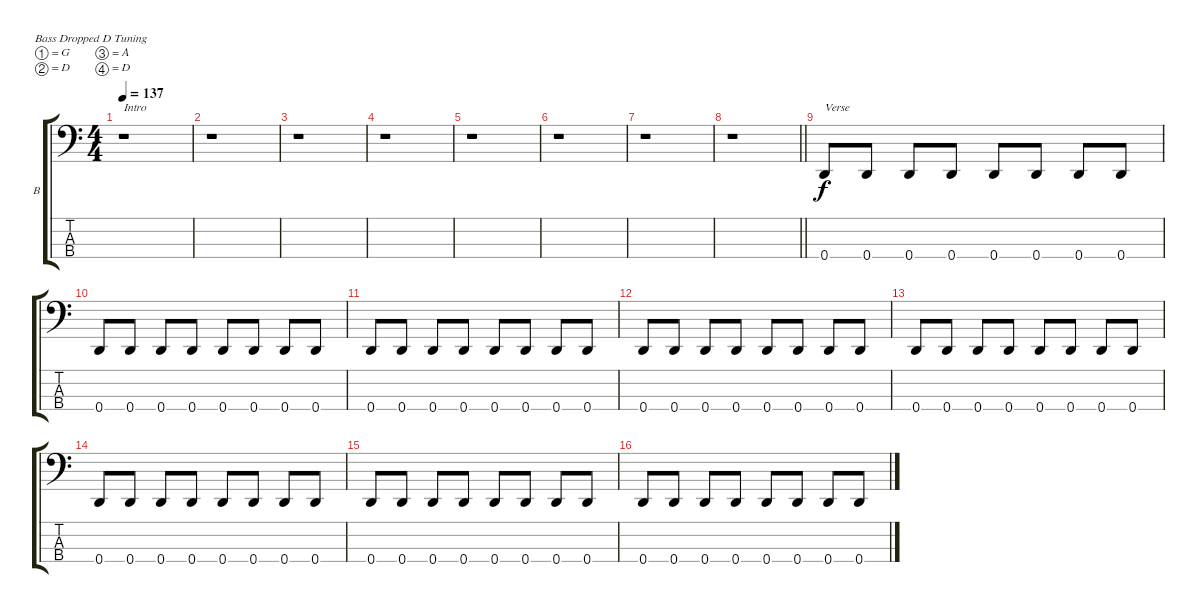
\defaultSystemsLayout 4
\bracketExtendMode groupsimilarinstruments
\firstSystemTrackNameOrientation horizontal
\otherSystemsTrackNameOrientation horizontal
\track ("Bass" "B") {instrument electricbassfinger}
\staff {score tabs}
\tuning (G2 D2 A1 D1)
\ts (4 4)
\tempo 137
\clef f4
\scale
0.485477
\ks c
r.1{txt "Intro" dy f instrument electricbassfinger} |
\scale
0.257261 r.1 |
\scale
0.257261 r.1 |
\scale
0.333333 r.1 |
\scale
0.333333 r.1 |
\scale
0.333333 r.1 |
\scale
0.333333 r.1 |
\scale
0.333333
\barLineRight lightlight
r.1 |
\scale
0.333333 0.4.8{txt "Verse"} 0.4.8 0.4.8 0.4.8 0.4.8 0.4.8 0.4.8 0.4.8 |
\scale
0.333333 0.4.8 0.4.8 0.4.8 0.4.8 0.4.8 0.4.8 0.4.8 0.4.8 |
\scale
0.333333 0.4.8 0.4.8 0.4.8 0.4.8 0.4.8 0.4.8 0.4.8 0.4.8 |
\scale
0.333333 0.4.8 0.4.8 0.4.8 0.4.8 0.4.8 0.4.8 0.4.8 0.4.8 |
\scale
0.333333 0.4.8 0.4.8 0.4.8 0.4.8 0.4.8 0.4.8 0.4.8 0.4.8 |
\scale
0.333333 0.4.8 0.4.8 0.4.8 0.4.8 0.4.8 0.4.8 0.4.8 0.4.8 |
\scale
0.333333 0.4.8 0.4.8 0.4.8 0.4.8 0.4.8 0.4.8 0.4.8 0.4.8 |
\scale
0.333333 0.4.8 0.4.8 0.4.8 0.4.8 0.4.8 0.4.8 0.4.8 0.4.8
